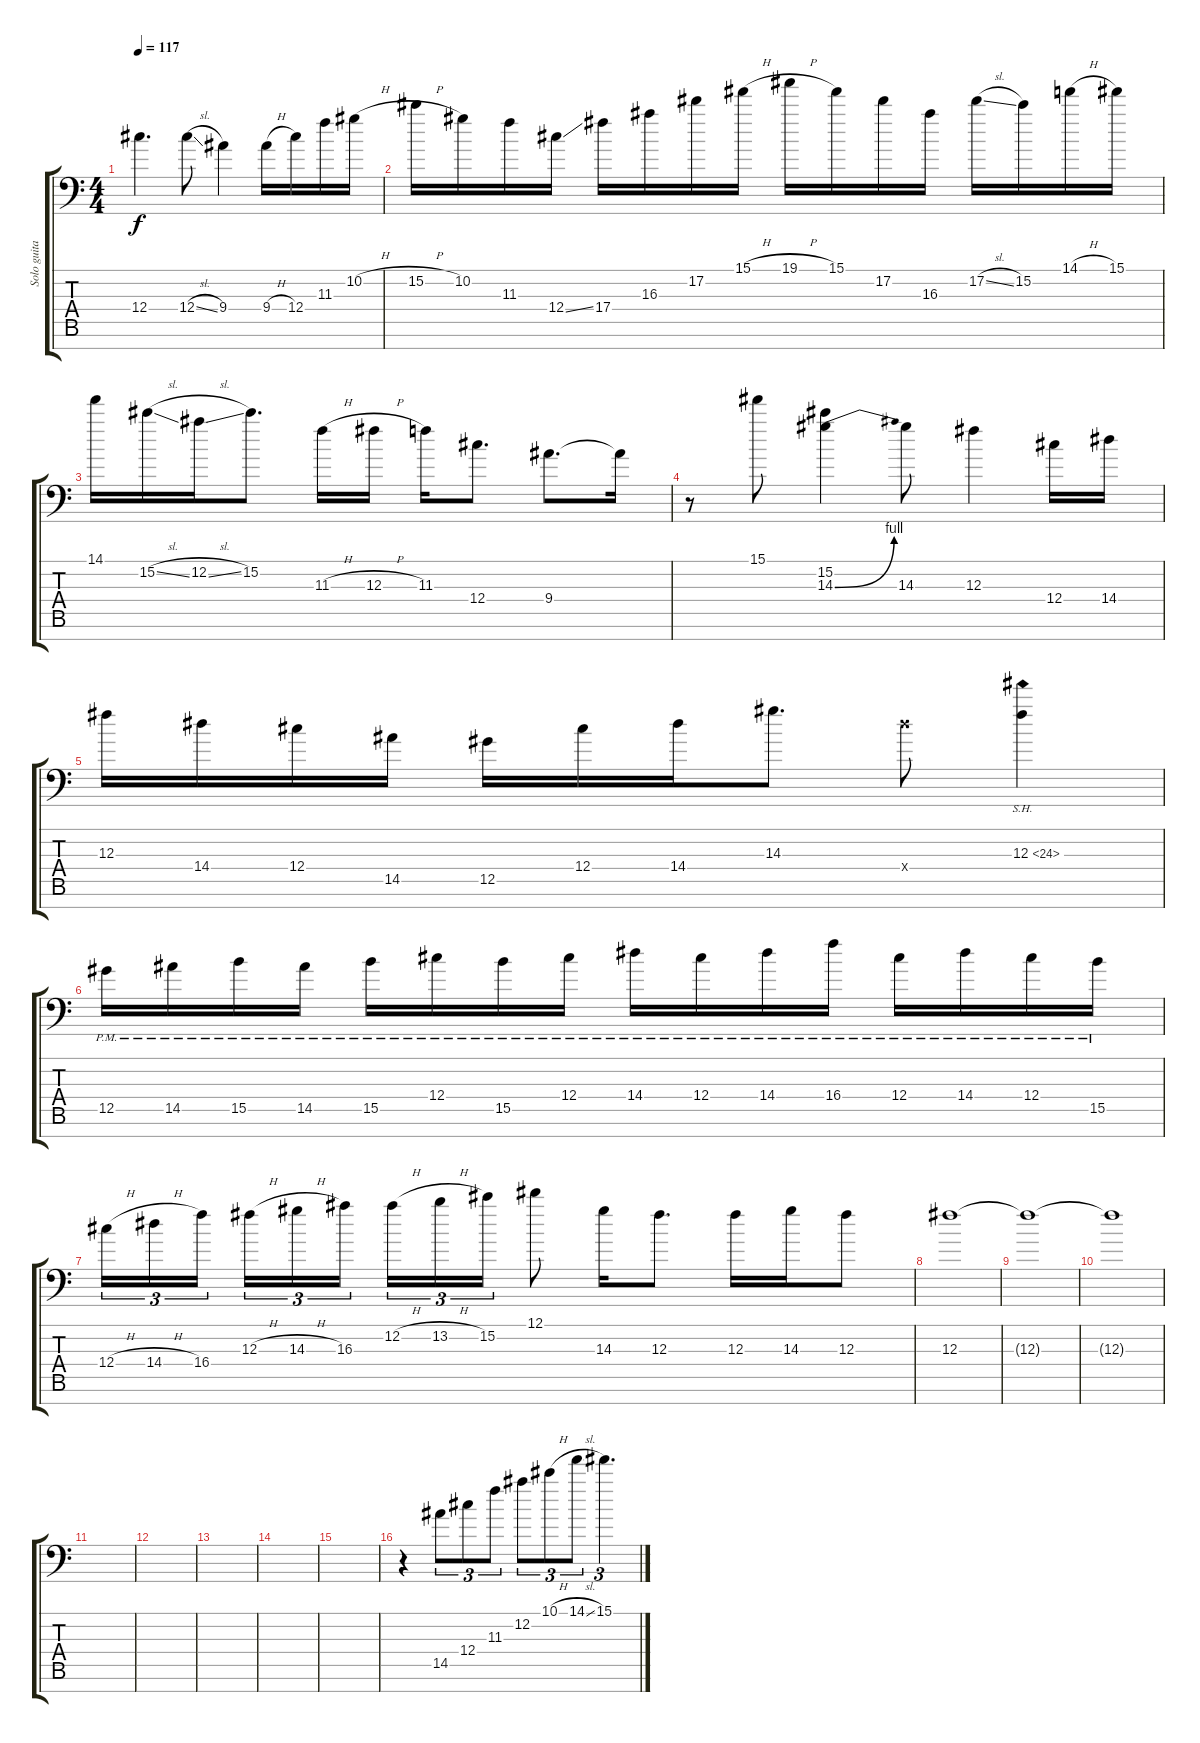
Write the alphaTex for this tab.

\track ("Solo guitar" "Solo guita") {instrument distortionguitar}
\staff {score tabs}
\tuning (Eb4 Bb3 Gb3 Db3 Ab2 Eb2 Bb1) {hide}
\ts (4 4)
\tempo 117
\clef f4
\ks c
12.4.4{d dy f} 12.4{sl}.8 9.4.4 9.4{h}.16 12.4.16 11.3.16 10.2{h}.16 |
15.2{h}.16 10.2.16 11.3.16 12.4{ss}.16 17.4.16 16.3.16 17.2.16 15.1{h}.16 19.1{h}.16 15.1.16 17.2.16 16.3.16 17.2{sl}.16 15.2.16 14.1{h}.16 15.1.16 |
14.1.16 15.2{sl}.16 12.2{sl}.16 15.2.8{d} 11.3{h}.16 12.3{h}.16 11.3.16 12.4.8{d} 9.4.8{d} 9.4{t}.16 |
r.8 15.1.8 (15.2 14.3{be (bend 0 0 60 4)}).4 14.3.8 12.3.4 12.4.16 14.4.16 |
12.3.16 14.4.16 12.4.16 14.5.16 12.5.16 12.4.16 14.4.16 14.3.8{d} 14.4{x}.8 12.3{sh 12}.4 |
12.5{pm}.16 14.5{pm}.16 15.5{pm}.16 14.5{pm}.16 15.5{pm}.16 12.4{pm}.16 15.5{pm}.16 12.4{pm}.16 14.4{pm}.16 12.4{pm}.16 14.4{pm}.16 16.4{pm}.16 12.4{pm}.16 14.4{pm}.16 12.4{pm}.16 15.5{pm}.16 |
12.4{h}.16{tu (3 2)} 14.4{h}.16{tu (3 2)} 16.4.16{tu (3 2) beam splitsecondary} 12.3{h}.16{tu (3 2)} 14.3{h}.16{tu (3 2)} 16.3.16{tu (3 2)} 12.2{h}.16{tu (3 2)} 13.2{h}.16{tu (3 2)} 15.2.16{tu (3 2)} 12.1.8 14.3.16 12.3.8{d} 12.3.16 14.3.16 12.3.8 |
12.3.1 |
12.3{t}.1 |
12.3{t}.1 |
|
|
|
|
|
r.4 14.5.8{tu (3 2)} 12.4.8{tu (3 2)} 11.3.8{tu (3 2)} 12.2.8{tu (3 2)} 10.1{h}.8{tu (3 2)} 14.1{sl}.8{tu (3 2)} 15.1.4{d tu (3 2)}
